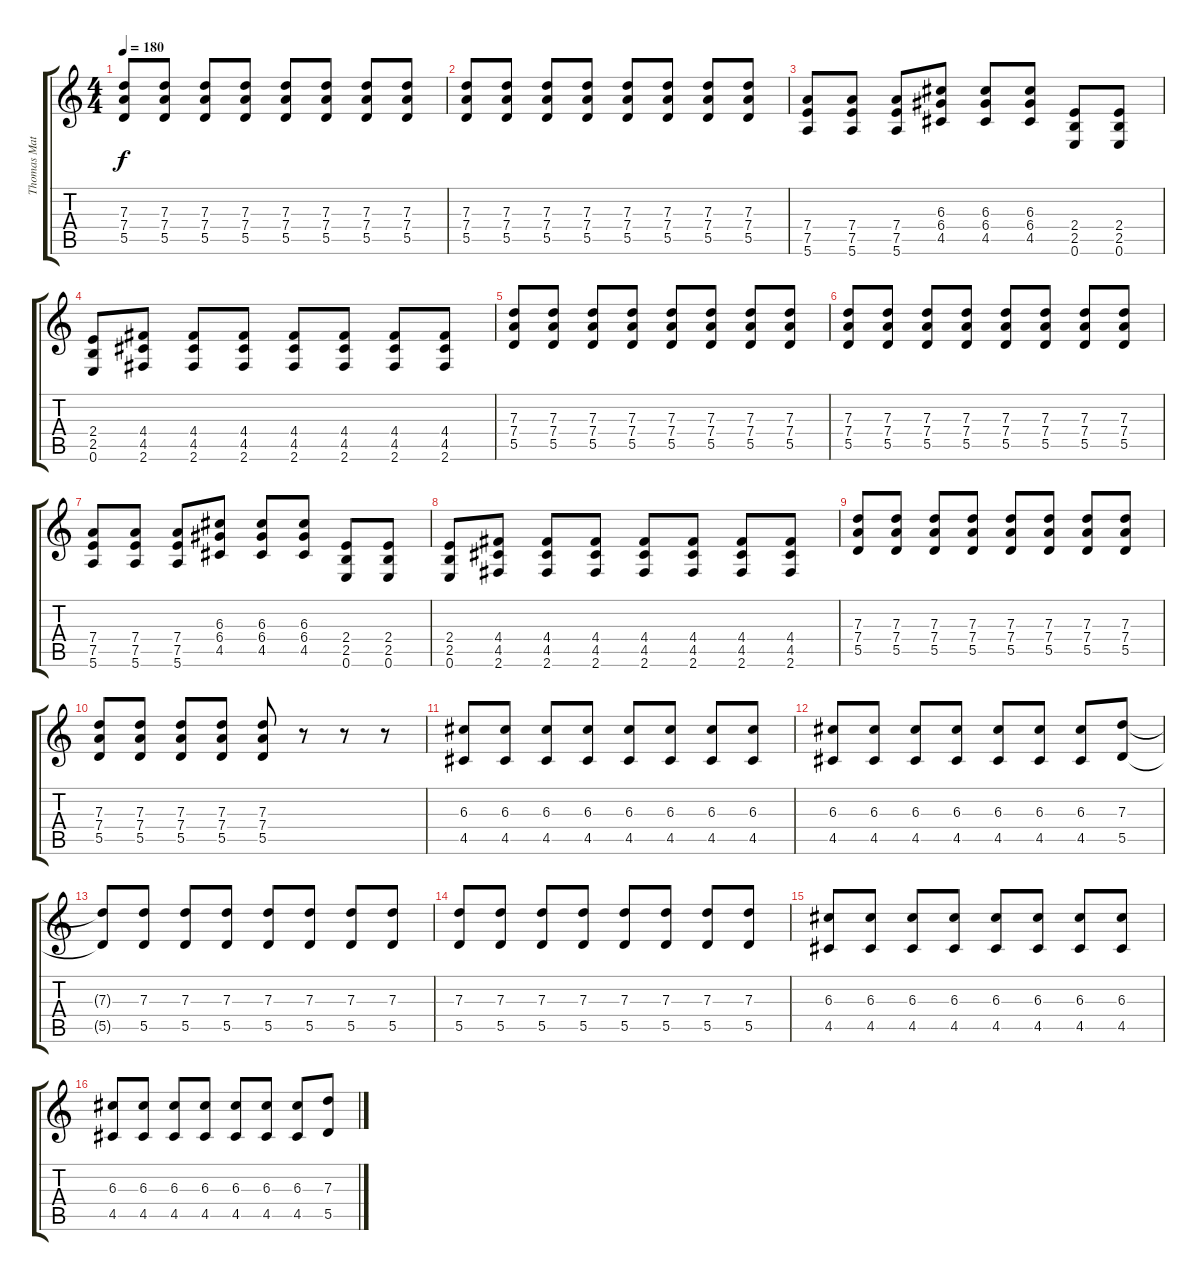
\track ("Thomas Matthew Delonge" "Thomas Mat") {instrument distortionguitar}
\staff {score tabs}
\tuning (E4 B3 G3 D3 A2 E2) {hide}
\ts (4 4)
\tempo 180
\clef g2
\ks c
(7.3 7.4 5.5).8{dy f} (7.3 7.4 5.5).8 (7.3 7.4 5.5).8 (7.3 7.4 5.5).8 (7.3 7.4 5.5).8 (7.3 7.4 5.5).8 (7.3 7.4 5.5).8 (7.3 7.4 5.5).8 |
(7.3 7.4 5.5).8 (7.3 7.4 5.5).8 (7.3 7.4 5.5).8 (7.3 7.4 5.5).8 (7.3 7.4 5.5).8 (7.3 7.4 5.5).8 (7.3 7.4 5.5).8 (7.3 7.4 5.5).8 |
(7.4 7.5 5.6).8 (7.4 7.5 5.6).8 (7.4 7.5 5.6).8 (6.3 6.4 4.5).8 (6.3 6.4 4.5).8 (6.3 6.4 4.5).8 (2.4 2.5 0.6).8 (2.4 2.5 0.6).8 |
(2.4 2.5 0.6).8 (4.4 4.5 2.6).8 (4.4 4.5 2.6).8 (4.4 4.5 2.6).8 (4.4 4.5 2.6).8 (4.4 4.5 2.6).8 (4.4 4.5 2.6).8 (4.4 4.5 2.6).8 |
(7.3 7.4 5.5).8 (7.3 7.4 5.5).8 (7.3 7.4 5.5).8 (7.3 7.4 5.5).8 (7.3 7.4 5.5).8 (7.3 7.4 5.5).8 (7.3 7.4 5.5).8 (7.3 7.4 5.5).8 |
(7.3 7.4 5.5).8 (7.3 7.4 5.5).8 (7.3 7.4 5.5).8 (7.3 7.4 5.5).8 (7.3 7.4 5.5).8 (7.3 7.4 5.5).8 (7.3 7.4 5.5).8 (7.3 7.4 5.5).8 |
(7.4 7.5 5.6).8 (7.4 7.5 5.6).8 (7.4 7.5 5.6).8 (6.3 6.4 4.5).8 (6.3 6.4 4.5).8 (6.3 6.4 4.5).8 (2.4 2.5 0.6).8 (2.4 2.5 0.6).8 |
(2.4 2.5 0.6).8 (4.4 4.5 2.6).8 (4.4 4.5 2.6).8 (4.4 4.5 2.6).8 (4.4 4.5 2.6).8 (4.4 4.5 2.6).8 (4.4 4.5 2.6).8 (4.4 4.5 2.6).8 |
(7.3 7.4 5.5).8 (7.3 7.4 5.5).8 (7.3 7.4 5.5).8 (7.3 7.4 5.5).8 (7.3 7.4 5.5).8 (7.3 7.4 5.5).8 (7.3 7.4 5.5).8 (7.3 7.4 5.5).8 |
(7.3 7.4 5.5).8 (7.3 7.4 5.5).8 (7.3 7.4 5.5).8 (7.3 7.4 5.5).8 (7.3 7.4 5.5).8 r.8 r.8 r.8 |
(6.3 4.5).8 (6.3 4.5).8 (6.3 4.5).8 (6.3 4.5).8 (6.3 4.5).8 (6.3 4.5).8 (6.3 4.5).8 (6.3 4.5).8 |
(6.3 4.5).8 (6.3 4.5).8 (6.3 4.5).8 (6.3 4.5).8 (6.3 4.5).8 (6.3 4.5).8 (6.3 4.5).8 (7.3 5.5).8 |
(7.3{t} 5.5{t}).8 (7.3 5.5).8 (7.3 5.5).8 (7.3 5.5).8 (7.3 5.5).8 (7.3 5.5).8 (7.3 5.5).8 (7.3 5.5).8 |
(7.3 5.5).8 (7.3 5.5).8 (7.3 5.5).8 (7.3 5.5).8 (7.3 5.5).8 (7.3 5.5).8 (7.3 5.5).8 (7.3 5.5).8 |
(6.3 4.5).8 (6.3 4.5).8 (6.3 4.5).8 (6.3 4.5).8 (6.3 4.5).8 (6.3 4.5).8 (6.3 4.5).8 (6.3 4.5).8 |
(6.3 4.5).8 (6.3 4.5).8 (6.3 4.5).8 (6.3 4.5).8 (6.3 4.5).8 (6.3 4.5).8 (6.3 4.5).8 (7.3 5.5).8
